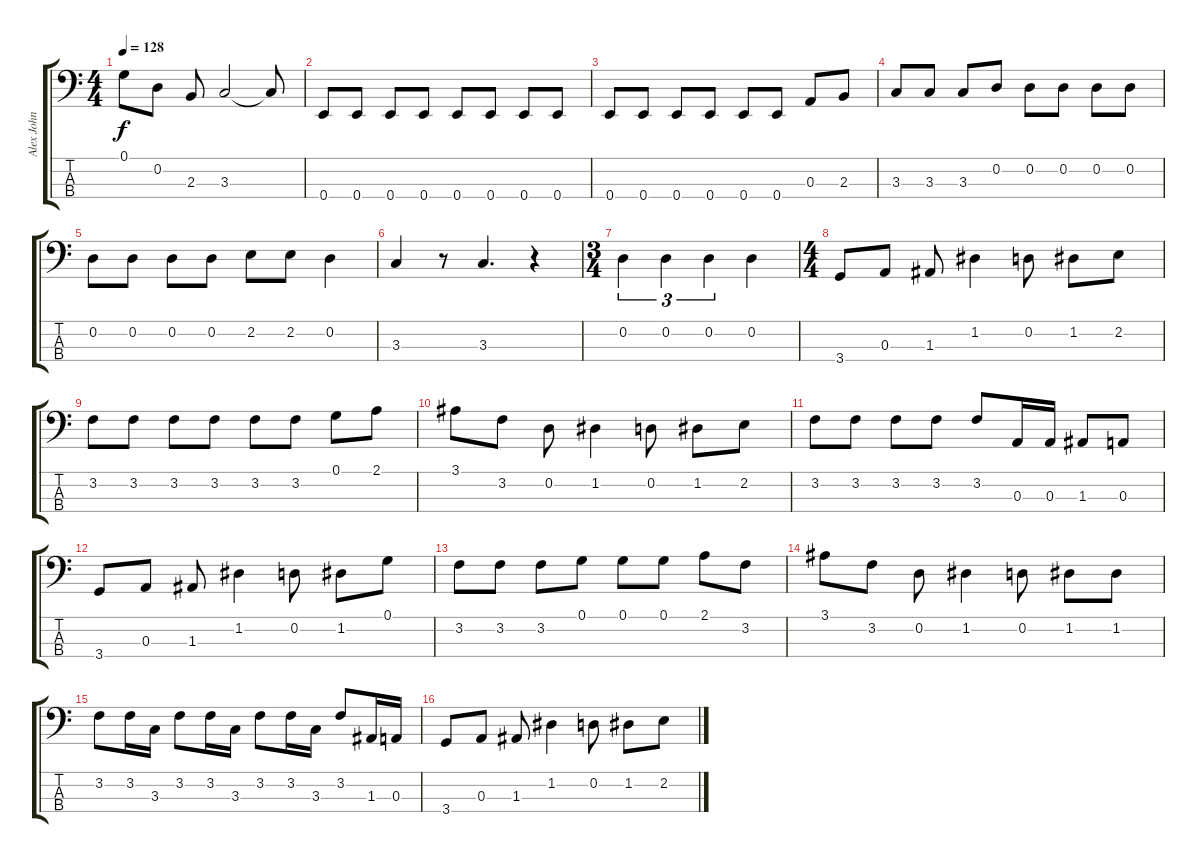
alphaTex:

\track ("Alex John Such" "Alex John ") {instrument electricbassfinger}
\staff {score tabs}
\tuning (G2 D2 A1 E1) {hide}
\ts (4 4)
\tempo 128
\clef f4
\ks c
0.1.8{dy f} 0.2.8 2.3.8 3.3.2 3.3{t}.8 |
0.4.8 0.4.8 0.4.8 0.4.8 0.4.8 0.4.8 0.4.8 0.4.8 |
0.4.8 0.4.8 0.4.8 0.4.8 0.4.8 0.4.8 0.3.8 2.3.8 |
3.3.8 3.3.8 3.3.8 0.2.8 0.2.8 0.2.8 0.2.8 0.2.8 |
0.2.8 0.2.8 0.2.8 0.2.8 2.2.8 2.2.8 0.2.4 |
3.3.4 r.8 3.3.4{d} r.4 |
\ts (3 4)
0.2.4{tu (3 2)} 0.2.4{tu (3 2)} 0.2.4{tu (3 2)} 0.2.4 |
\ts (4 4)
3.4.8 0.3.8 1.3.8 1.2.4 0.2.8 1.2.8 2.2.8 |
3.2.8 3.2.8 3.2.8 3.2.8 3.2.8 3.2.8 0.1.8 2.1.8 |
3.1.8 3.2.8 0.2.8 1.2.4 0.2.8 1.2.8 2.2.8 |
3.2.8 3.2.8 3.2.8 3.2.8 3.2.8 0.3.16 0.3.16 1.3.8 0.3.8 |
3.4.8 0.3.8 1.3.8 1.2.4 0.2.8 1.2.8 0.1.8 |
3.2.8 3.2.8 3.2.8 0.1.8 0.1.8 0.1.8 2.1.8 3.2.8 |
3.1.8 3.2.8 0.2.8 1.2.4 0.2.8 1.2.8 1.2.8 |
3.2.8 3.2.16 3.3.16 3.2.8 3.2.16 3.3.16 3.2.8 3.2.16 3.3.16 3.2.8 1.3.16 0.3.16 |
3.4.8 0.3.8 1.3.8 1.2.4 0.2.8 1.2.8 2.2.8
